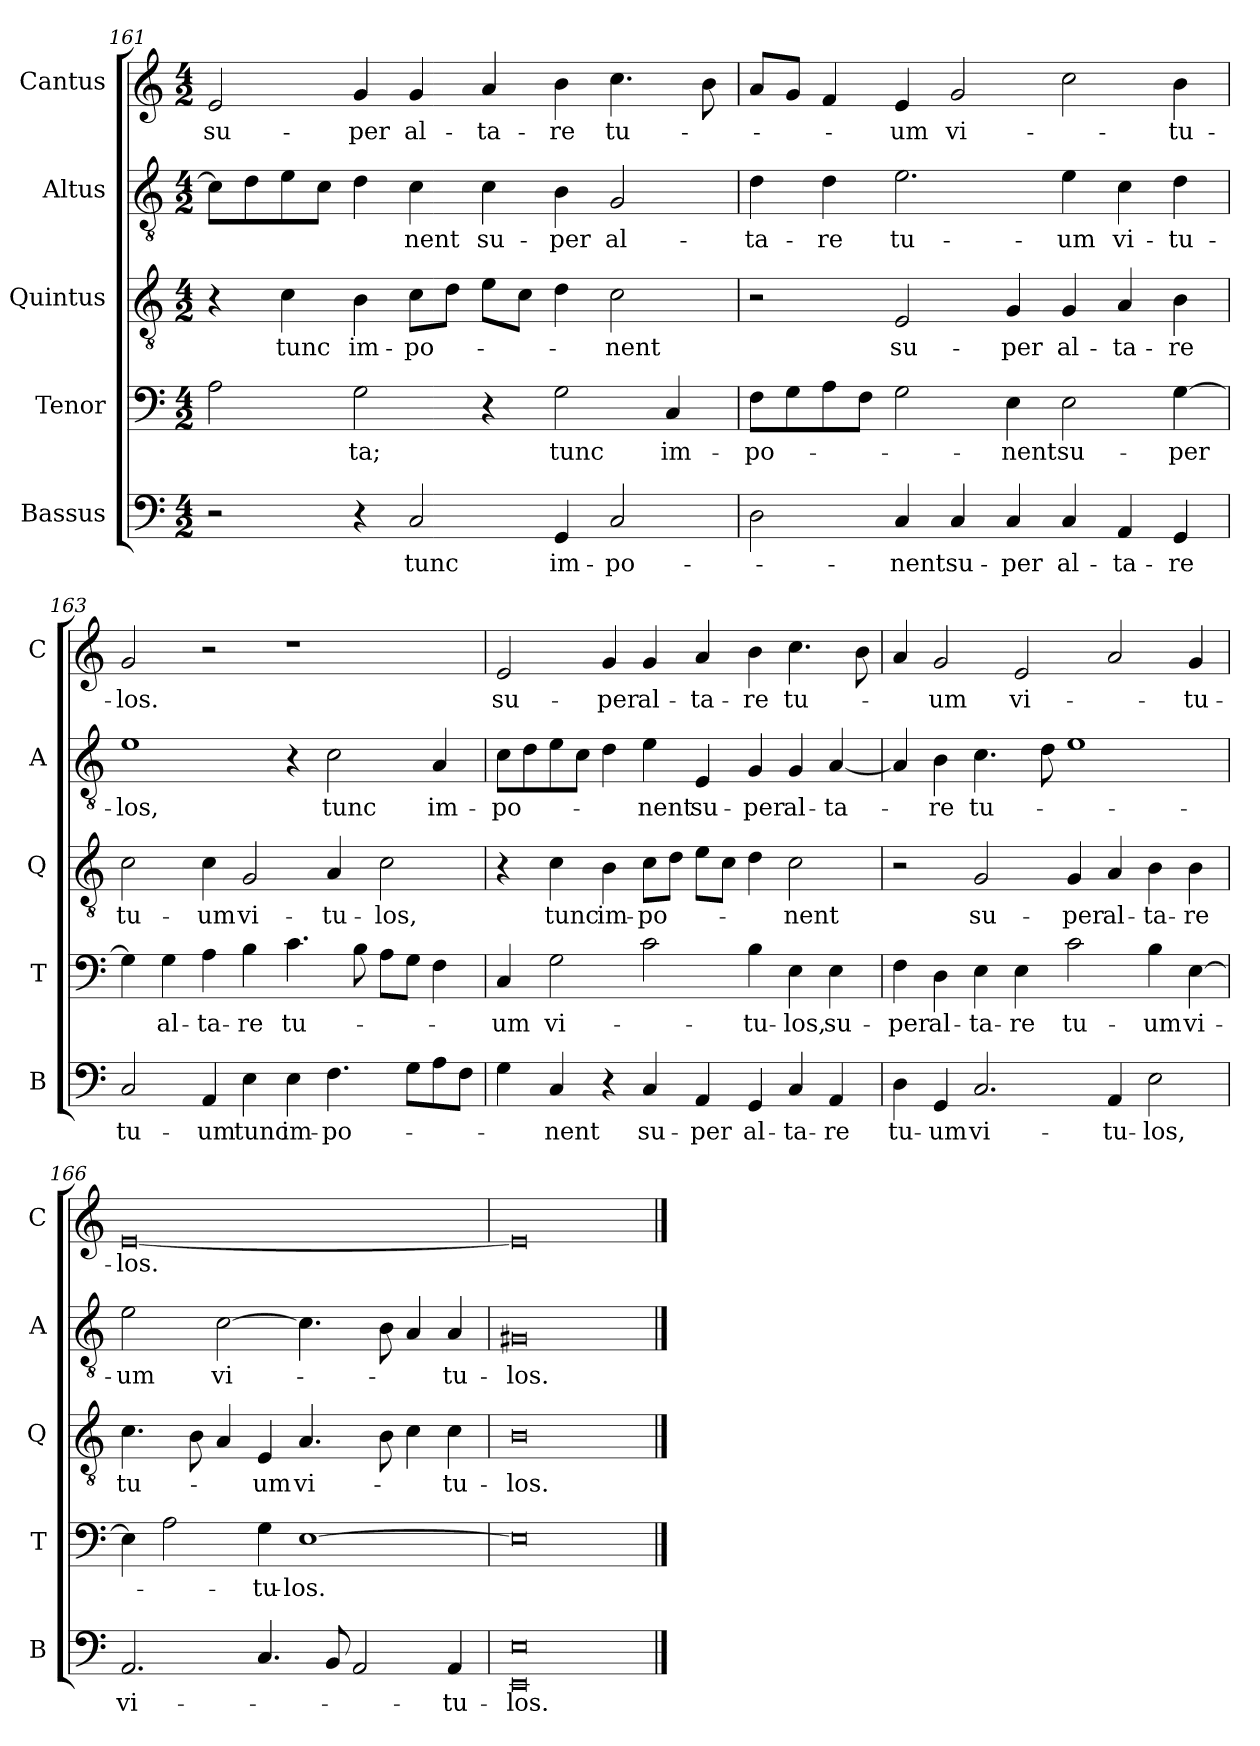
**kern	**text	**kern	**text	**kern	**text	**kern	**text	**kern	**text
*part5	*part5	*part4	*part4	*part3	*part3	*part2	*part2	*part1	*part1
*staff5	*staff5	*staff4	*staff4	*staff3	*staff3	*staff2	*staff2	*staff1	*staff1
*I"Bassus	*	*I"Tenor	*	*I"Quintus	*	*I"Altus	*	*I"Cantus	*
*I'B	*	*I'T	*	*I'Q	*	*I'A	*	*I'C	*
!!LO:LB:g=z
*clefF4	*	*clefF4	*	*clefGv2	*	*clefGv2	*	*clefG2	*
*k[]	*	*k[]	*	*k[]	*	*k[]	*	*k[]	*
*C:	*	*C:	*	*C:	*	*C:	*	*C:	*
*M4/2	*	*M4/2	*	*M4/2	*	*M4/2	*	*M4/2	*
=161	=161	=161	=161	=161	=161	=161	=161	=161	=161
!	!	!	!	!	!	!	!	!	!LO:LY:b
2r	.	2A\	.	4r	.	8c\L]	.	2e/	su-
.	.	.	.	.	.	8d\	.	.	.
!	!	!	!	!	!LO:LY:b	!	!	!	!
.	.	.	.	4c\	tunc	8e\	.	.	.
.	.	.	.	.	.	8c\J	.	.	.
!	!	!	!LO:LY:b	!	!LO:LY:b	!	!	!	!LO:LY:b
4r	.	2G\	-ta;	4B\	im-	4d\	.	4g/	-per
!	!LO:LY:b	!	!	!	!LO:LY:b	!	!LO:LY:b	!	!LO:LY:b
2C/	tunc	.	.	8c\L	-po-	4c\	-nent	4g/	al-
.	.	.	.	8d\J	.	.	.	.	.
!	!	!	!	!	!	!	!LO:LY:b	!	!LO:LY:b
.	.	4r	.	8e\L	.	4c\	su-	4a/	-ta-
.	.	.	.	8c\J	.	.	.	.	.
!	!LO:LY:b	!	!LO:LY:b	!	!	!	!LO:LY:b	!	!LO:LY:b
4GG/	im-	2G\	tunc	4d\	.	4B\	-per	4b\	-re
!	!LO:LY:b	!	!	!	!LO:LY:b	!	!LO:LY:b	!	!LO:LY:b
2C/	-po-	.	.	2c\	-nent	2G/	al-	4.cc\	tu-
!	!	!	!LO:LY:b	!	!	!	!	!	!
.	.	4C/	im-	.	.	.	.	.	.
.	.	.	.	.	.	.	.	8b\	.
=162	=162	=162	=162	=162	=162	=162	=162	=162	=162
!	!	!	!LO:LY:b	!	!	!	!LO:LY:b	!	!
2D\	.	8F\L	-po-	2r	.	4d\	-ta-	8a/L	.
.	.	8G\	.	.	.	.	.	8g/J	.
!	!	!	!	!	!	!	!LO:LY:b	!	!
.	.	8A\	.	.	.	4d\	-re	4f/	.
.	.	8F\J	.	.	.	.	.	.	.
!	!LO:LY:b	!	!	!	!LO:LY:b	!	!LO:LY:b	!	!LO:LY:b
4C/	-nent	2G\	.	2E/	su-	2.e\	tu-	4e/	-um
!	!LO:LY:b	!	!	!	!	!	!	!	!LO:LY:b
4C/	su-	.	.	.	.	.	.	2g/	vi-
!	!LO:LY:b	!	!LO:LY:b	!	!LO:LY:b	!	!	!	!
4C/	-per	4E\	-nent	4G/	-per	.	.	.	.
!	!LO:LY:b	!	!LO:LY:b	!	!LO:LY:b	!	!LO:LY:b	!	!
4C/	al-	2E\	su-	4G/	al-	4e\	-um	2cc\	.
!	!LO:LY:b	!	!	!	!LO:LY:b	!	!LO:LY:b	!	!
4AA/	-ta-	.	.	4A/	-ta-	4c\	vi-	.	.
!	!LO:LY:b	!	!LO:LY:b	!	!LO:LY:b	!	!LO:LY:b	!	!LO:LY:b
4GG/	-re	[4G\	-per	4B\	-re	4d\	-tu-	4b\	-tu-
=163	=163	=163	=163	=163	=163	=163	=163	=163	=163
!	!LO:LY:b	!	!	!	!LO:LY:b	!	!LO:LY:b	!	!LO:LY:b
2C/	tu-	4G\]	.	2c\	tu-	1e	-los,	2g/	-los.
!	!	!	!LO:LY:b	!	!	!	!	!	!
.	.	4G\	al-	.	.	.	.	.	.
!	!LO:LY:b	!	!LO:LY:b	!	!LO:LY:b	!	!	!	!
4AA/	-um	4A\	-ta-	4c\	-um	.	.	2r	.
!	!LO:LY:b	!	!LO:LY:b	!	!LO:LY:b	!	!	!	!
4E\	tunc	4B\	-re	2G/	vi-	.	.	.	.
!	!LO:LY:b	!	!LO:LY:b	!	!	!	!	!	!
4E\	im-	4.c\	tu-	.	.	4r	.	1r	.
!	!LO:LY:b	!	!	!	!LO:LY:b	!	!LO:LY:b	!	!
4.F\	-po-	.	.	4A/	-tu-	2c\	tunc	.	.
.	.	8B\	.	.	.	.	.	.	.
!	!	!	!	!	!LO:LY:b	!	!	!	!
.	.	8A\L	.	2c\	-los,	.	.	.	.
8G\L	.	8G\J	.	.	.	.	.	.	.
!	!	!	!	!	!	!	!LO:LY:b	!	!
8A\	.	4F\	.	.	.	4A/	im-	.	.
8F\J	.	.	.	.	.	.	.	.	.
!!LO:LB:g=z
=164	=164	=164	=164	=164	=164	=164	=164	=164	=164
!	!	!	!LO:LY:b	!	!	!	!LO:LY:b	!	!LO:LY:b
4G\	.	4C/	-um	4r	.	8c\L	-po-	2e/	su-
.	.	.	.	.	.	8d\	.	.	.
!	!LO:LY:b	!	!LO:LY:b	!	!LO:LY:b	!	!	!	!
4C/	-nent	2G\	vi-	4c\	tunc	8e\	.	.	.
.	.	.	.	.	.	8c\J	.	.	.
!	!	!	!	!	!LO:LY:b	!	!	!	!LO:LY:b
4r	.	.	.	4B\	im-	4d\	.	4g/	-per
!	!LO:LY:b	!	!	!	!LO:LY:b	!	!LO:LY:b	!	!LO:LY:b
4C/	su-	2c\	.	8c\L	-po-	4e\	-nent	4g/	al-
.	.	.	.	8d\J	.	.	.	.	.
!	!LO:LY:b	!	!	!	!	!	!LO:LY:b	!	!LO:LY:b
4AA/	-per	.	.	8e\L	.	4E/	su-	4a/	-ta-
.	.	.	.	8c\J	.	.	.	.	.
!	!LO:LY:b	!	!LO:LY:b	!	!	!	!LO:LY:b	!	!LO:LY:b
4GG/	al-	4B\	-tu-	4d\	.	4G/	-per	4b\	-re
!	!LO:LY:b	!	!LO:LY:b	!	!LO:LY:b	!	!LO:LY:b	!	!LO:LY:b
4C/	-ta-	4E\	-los,	2c\	-nent	4G/	al-	4.cc\	tu-
!	!LO:LY:b	!	!LO:LY:b	!	!	!	!LO:LY:b	!	!
4AA/	-re	4E\	su-	.	.	[4A/	-ta-	.	.
.	.	.	.	.	.	.	.	8b\	.
=165	=165	=165	=165	=165	=165	=165	=165	=165	=165
!	!LO:LY:b	!	!LO:LY:b	!	!	!	!	!	!
4D\	tu-	4F\	-per	2r	.	4A/]	.	4a/	.
!	!LO:LY:b	!	!LO:LY:b	!	!	!	!LO:LY:b	!	!LO:LY:b
4GG/	-um	4D\	al-	.	.	4B\	-re	2g/	-um
!	!LO:LY:b	!	!LO:LY:b	!	!LO:LY:b	!	!LO:LY:b	!	!
2.C/	vi-	4E\	-ta-	2G/	su-	4.c\	tu-	.	.
!	!	!	!LO:LY:b	!	!	!	!	!	!LO:LY:b
.	.	4E\	-re	.	.	.	.	2e/	vi-
.	.	.	.	.	.	8d\	.	.	.
!	!	!	!LO:LY:b	!	!LO:LY:b	!	!	!	!
.	.	2c\	tu-	4G/	-per	1e	.	.	.
!	!LO:LY:b	!	!	!	!LO:LY:b	!	!	!	!
4AA/	-tu-	.	.	4A/	al-	.	.	2a/	.
!	!LO:LY:b	!	!LO:LY:b	!	!LO:LY:b	!	!	!	!
2E\	-los,	4B\	-um	4B\	-ta-	.	.	.	.
!	!	!	!LO:LY:b	!	!LO:LY:b	!	!	!	!LO:LY:b
.	.	[4E\	vi-	4B\	-re	.	.	4g/	-tu-
=166	=166	=166	=166	=166	=166	=166	=166	=166	=166
!	!LO:LY:b	!	!	!	!LO:LY:b	!	!LO:LY:b	!	!LO:LY:b
2.AA/	vi-	4E\]	.	4.c\	tu-	2e\	-um	[0e	-los.
.	.	2A\	.	.	.	.	.	.	.
.	.	.	.	8B\	.	.	.	.	.
!	!	!	!	!	!	!	!LO:LY:b	!	!
.	.	.	.	4A/	.	[2c\	vi-	.	.
!	!	!	!LO:LY:b	!	!LO:LY:b	!	!	!	!
4.C/	.	4G\	-tu-	4E/	-um	.	.	.	.
!	!	!	!LO:LY:b	!	!LO:LY:b	!	!	!	!
.	.	[1E	-los.	4.A/	vi-	4.c\]	.	.	.
8BB/	.	.	.	.	.	.	.	.	.
2AA/	.	.	.	.	.	.	.	.	.
.	.	.	.	8B\	.	8B\	.	.	.
.	.	.	.	4c\	.	4A/	.	.	.
!	!LO:LY:b	!	!	!	!LO:LY:b	!	!LO:LY:b	!	!
4AA/	-tu-	.	.	4c\	-tu-	4A/	-tu-	.	.
=167	=167	=167	=167	=167	=167	=167	=167	=167	=167
!	!LO:LY:b	!	!	!	!LO:LY:b	!	!LO:LY:b	!	!
0EE 0E	-los.	0E]	.	0B	-los.	0G#X	-los.	0e]	.
==	==	==	==	==	==	==	==	==	==
*-	*-	*-	*-	*-	*-	*-	*-	*-	*-
